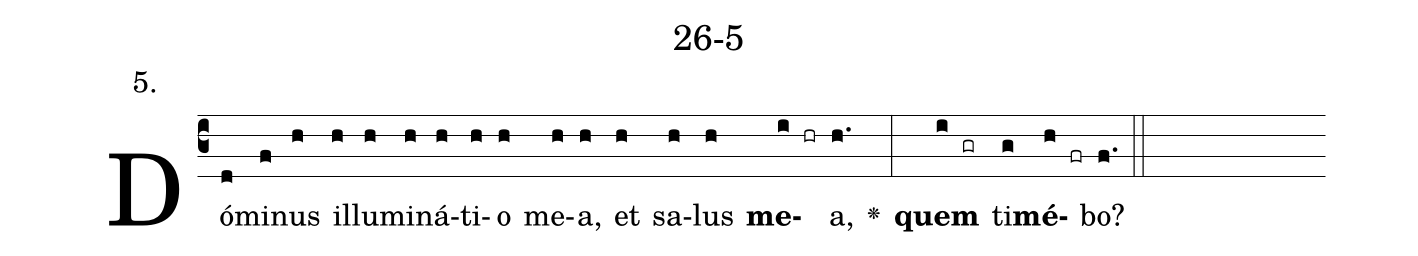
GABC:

name: 26-5;
annotation: 5.;
%%
(c3)Dó(d)mi(f)nus(h) il(h)lu(h)mi(h)ná(h)ti(h)o(h) me(h)a,(h) et(h) sa(h)lus(h) <b>me</b>(i hr)a,(h.) <v>\greheightstar</v>(:) <b>quem</b>(i gr) ti(g)<b>mé</b>(h fr)bo?(f.) (::)


%E(h) u(h) o(i) u(g) a(h) e.(f.) (::)
